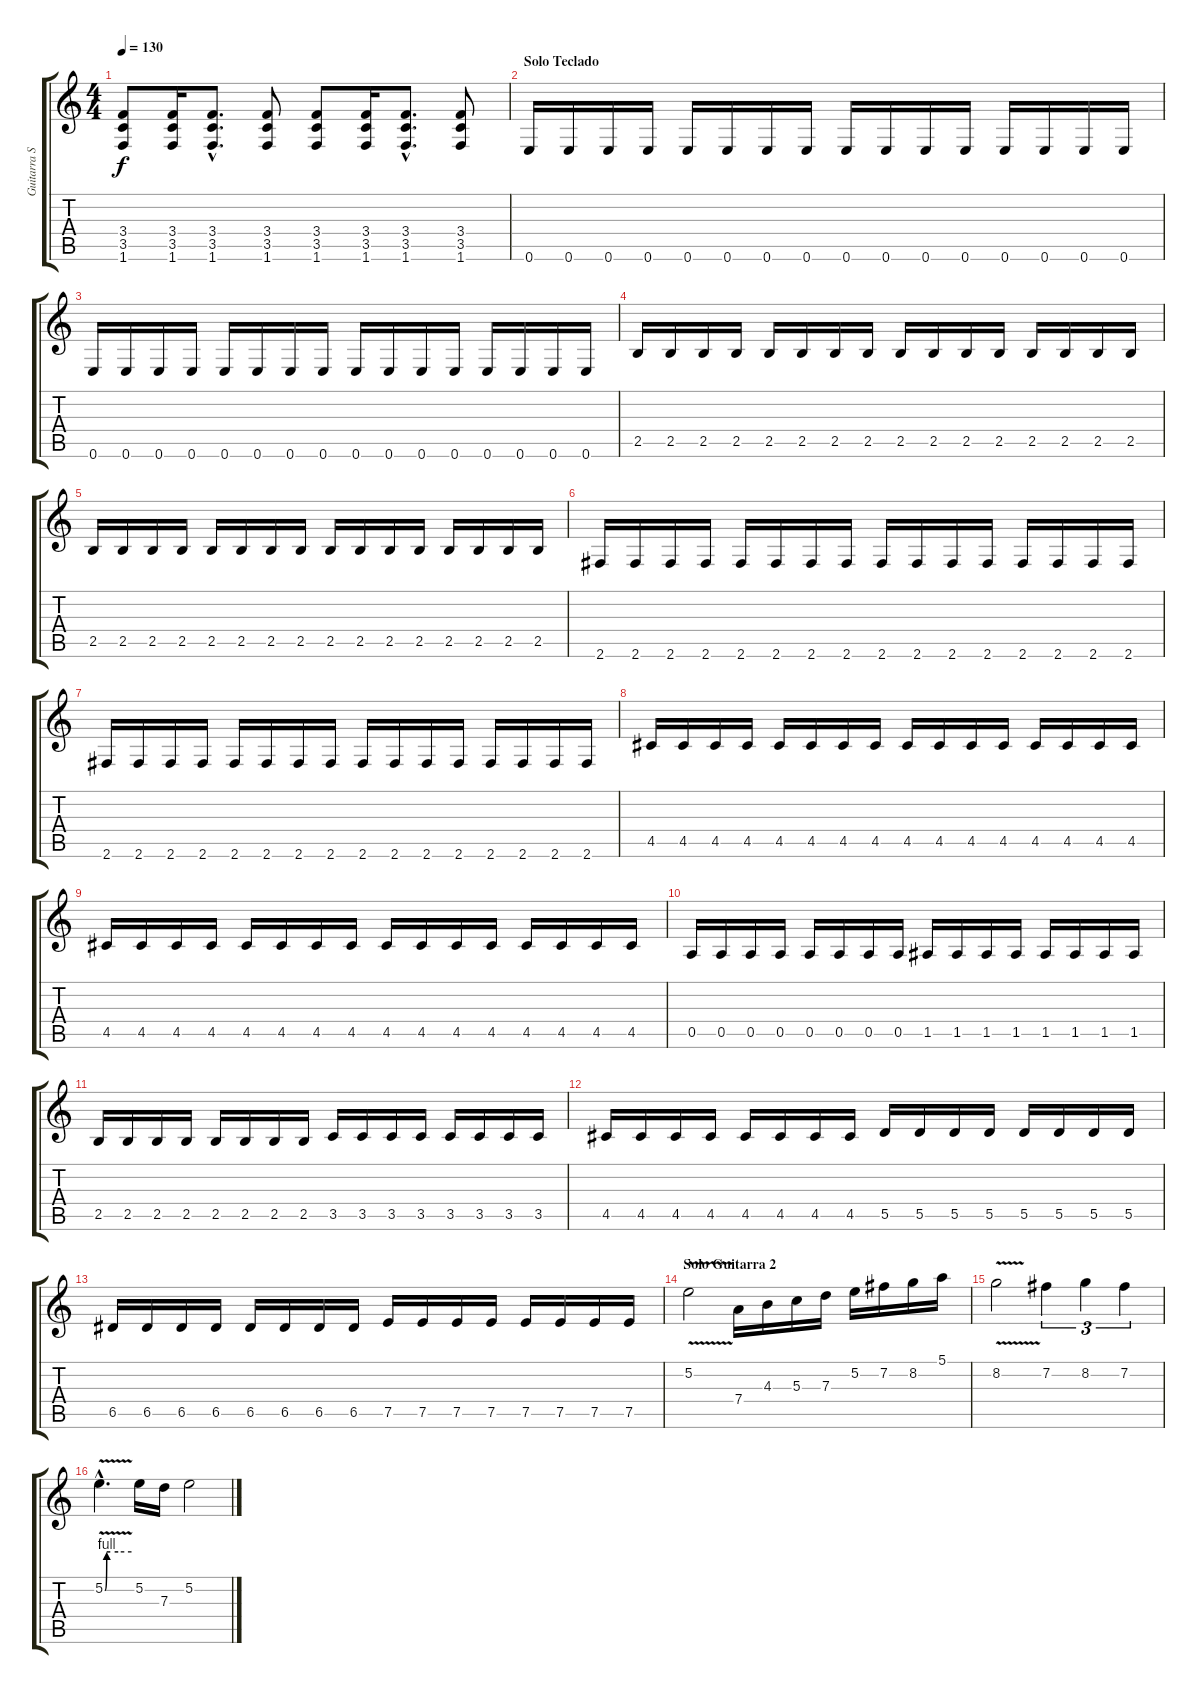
\track ("Guitarra Solista" "Guitarra S") {instrument distortionguitar}
\staff {score tabs}
\tuning (E4 B3 G3 D3 A2 E2) {hide}
\ts (4 4)
\tempo 130
\clef g2
\ks c
(3.4 3.5 1.6).8{dy f} (3.4 3.5 1.6).16 (3.4{hac} 3.5{hac} 1.6{hac}).8{d} (3.4 3.5 1.6).8 (3.4 3.5 1.6).8 (3.4 3.5 1.6).16 (3.4{hac} 3.5{hac} 1.6{hac}).8{d} (3.4 3.5 1.6).8 |
\section ("" "Solo Teclado")
0.6.16 0.6.16 0.6.16 0.6.16 0.6.16 0.6.16 0.6.16 0.6.16 0.6.16 0.6.16 0.6.16 0.6.16 0.6.16 0.6.16 0.6.16 0.6.16 |
0.6.16 0.6.16 0.6.16 0.6.16 0.6.16 0.6.16 0.6.16 0.6.16 0.6.16 0.6.16 0.6.16 0.6.16 0.6.16 0.6.16 0.6.16 0.6.16 |
2.5.16 2.5.16 2.5.16 2.5.16 2.5.16 2.5.16 2.5.16 2.5.16 2.5.16 2.5.16 2.5.16 2.5.16 2.5.16 2.5.16 2.5.16 2.5.16 |
2.5.16 2.5.16 2.5.16 2.5.16 2.5.16 2.5.16 2.5.16 2.5.16 2.5.16 2.5.16 2.5.16 2.5.16 2.5.16 2.5.16 2.5.16 2.5.16 |
2.6.16 2.6.16 2.6.16 2.6.16 2.6.16 2.6.16 2.6.16 2.6.16 2.6.16 2.6.16 2.6.16 2.6.16 2.6.16 2.6.16 2.6.16 2.6.16 |
2.6.16 2.6.16 2.6.16 2.6.16 2.6.16 2.6.16 2.6.16 2.6.16 2.6.16 2.6.16 2.6.16 2.6.16 2.6.16 2.6.16 2.6.16 2.6.16 |
4.5.16 4.5.16 4.5.16 4.5.16 4.5.16 4.5.16 4.5.16 4.5.16 4.5.16 4.5.16 4.5.16 4.5.16 4.5.16 4.5.16 4.5.16 4.5.16 |
4.5.16 4.5.16 4.5.16 4.5.16 4.5.16 4.5.16 4.5.16 4.5.16 4.5.16 4.5.16 4.5.16 4.5.16 4.5.16 4.5.16 4.5.16 4.5.16 |
0.5.16 0.5.16 0.5.16 0.5.16 0.5.16 0.5.16 0.5.16 0.5.16 1.5.16 1.5.16 1.5.16 1.5.16 1.5.16 1.5.16 1.5.16 1.5.16 |
2.5.16 2.5.16 2.5.16 2.5.16 2.5.16 2.5.16 2.5.16 2.5.16 3.5.16 3.5.16 3.5.16 3.5.16 3.5.16 3.5.16 3.5.16 3.5.16 |
4.5.16 4.5.16 4.5.16 4.5.16 4.5.16 4.5.16 4.5.16 4.5.16 5.5.16 5.5.16 5.5.16 5.5.16 5.5.16 5.5.16 5.5.16 5.5.16 |
6.5.16 6.5.16 6.5.16 6.5.16 6.5.16 6.5.16 6.5.16 6.5.16 7.5.16 7.5.16 7.5.16 7.5.16 7.5.16 7.5.16 7.5.16 7.5.16 |
\section ("" "Solo Guitarra 2")
5.2{v}.2 7.4.16 4.3.16 5.3.16 7.3.16 5.2.16 7.2.16 8.2.16 5.1.16 |
8.2{v}.2 7.2.4{tu (3 2)} 8.2.4{tu (3 2)} 7.2.4{tu (3 2)} |
5.2{be (custom 0 0 4 4 9 4 12 4 30 4 60 4) v hac}.4{d} 5.2.16 7.3.16 5.2.2
